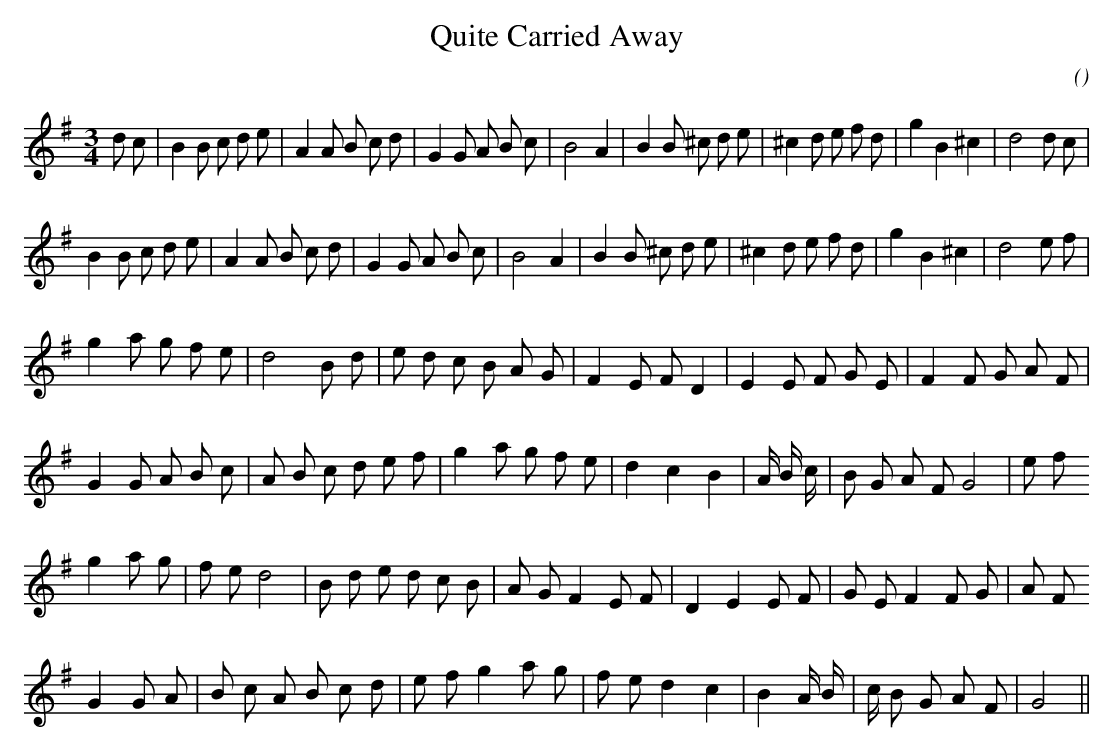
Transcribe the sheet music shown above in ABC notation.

X:1
T: Quite Carried Away
C:
O:
M:3/4
K:G
K:G
M:3/4
L:1/16
d2 c2 |B4 B2 c2 d2 e2 |A4 A2 B2 c2 d2 |G4 G2 A2 B2 c2 |B8 A4 |B4 B2 ^c2 d2 e2 |^c4 d2 e2 f2 d2 |g4 B4 ^c4 |d8 d2 c2 |
B4 B2 c2 d2 e2 |A4 A2 B2 c2 d2 |G4 G2 A2 B2 c2 |B8 A4 |B4 B2 ^c2 d2 e2 |^c4 d2 e2 f2 d2 |g4 B4 ^c4 |d8 e2 f2 |
g4 a2 g2 f2 e2 |d8 B2 d2 |e2 d2 c2 B2 A2 G2 |F4 E2 F2 D4 |E4 E2 F2 G2 E2 |F4 F2 G2 A2 F2 |
G4 G2 A2 B2 c2 |A2 B2 c2 d2 e2 f2 |g4 a2 g2 f2 e2 |d4 c4 B4 |A4/3 B4/3 c4/3 |B2 G2 A2 F2 G8 |e2 f2
g4 a2 g2 |f2 e2 d8 |B2 d2 e2 d2 c2 B2 |A2 G2 F4 E2 F2 |D4 E4 E2 F2 |G2 E2 F4 F2 G2 |A2 F2
G4 G2 A2 |B2 c2 A2 B2 c2 d2 |e2 f2 g4 a2 g2 |f2 e2 d4 c4 |B4 A4/3 B4/3 |c4/3 B2 G2 A2 F2 |G8 ||
